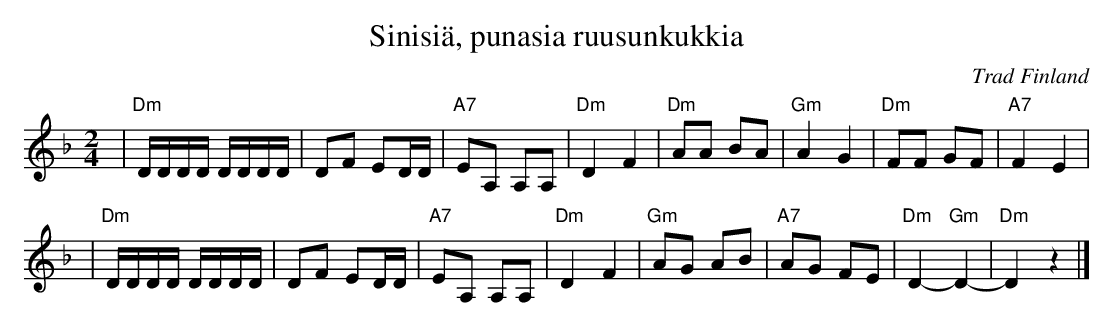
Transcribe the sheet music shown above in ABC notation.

X:1
T: Sinisi\"a, punasia ruusunkukkia
O: Trad Finland
M: 2/4
L: 1/16
K: Dm
| "Dm"DDDD DDDD | D2F2 E2DD | "A7"E2A,2 A,2A,2 | "Dm"D4 F4 \
| "Dm"A2A2 B2A2 | "Gm"A4 G4 | "Dm"F2F2 G2F2 | "A7"F4 E4 |
| "Dm"DDDD DDDD | D2F2 E2DD | "A7"E2A,2 A,2A,2 | "Dm"D4 F4 \
| "Gm"A2G2 A2B2 | "A7"A2G2 F2E2 | "Dm"D4- "Gm"D4 - | "Dm"D4 z4 |]
